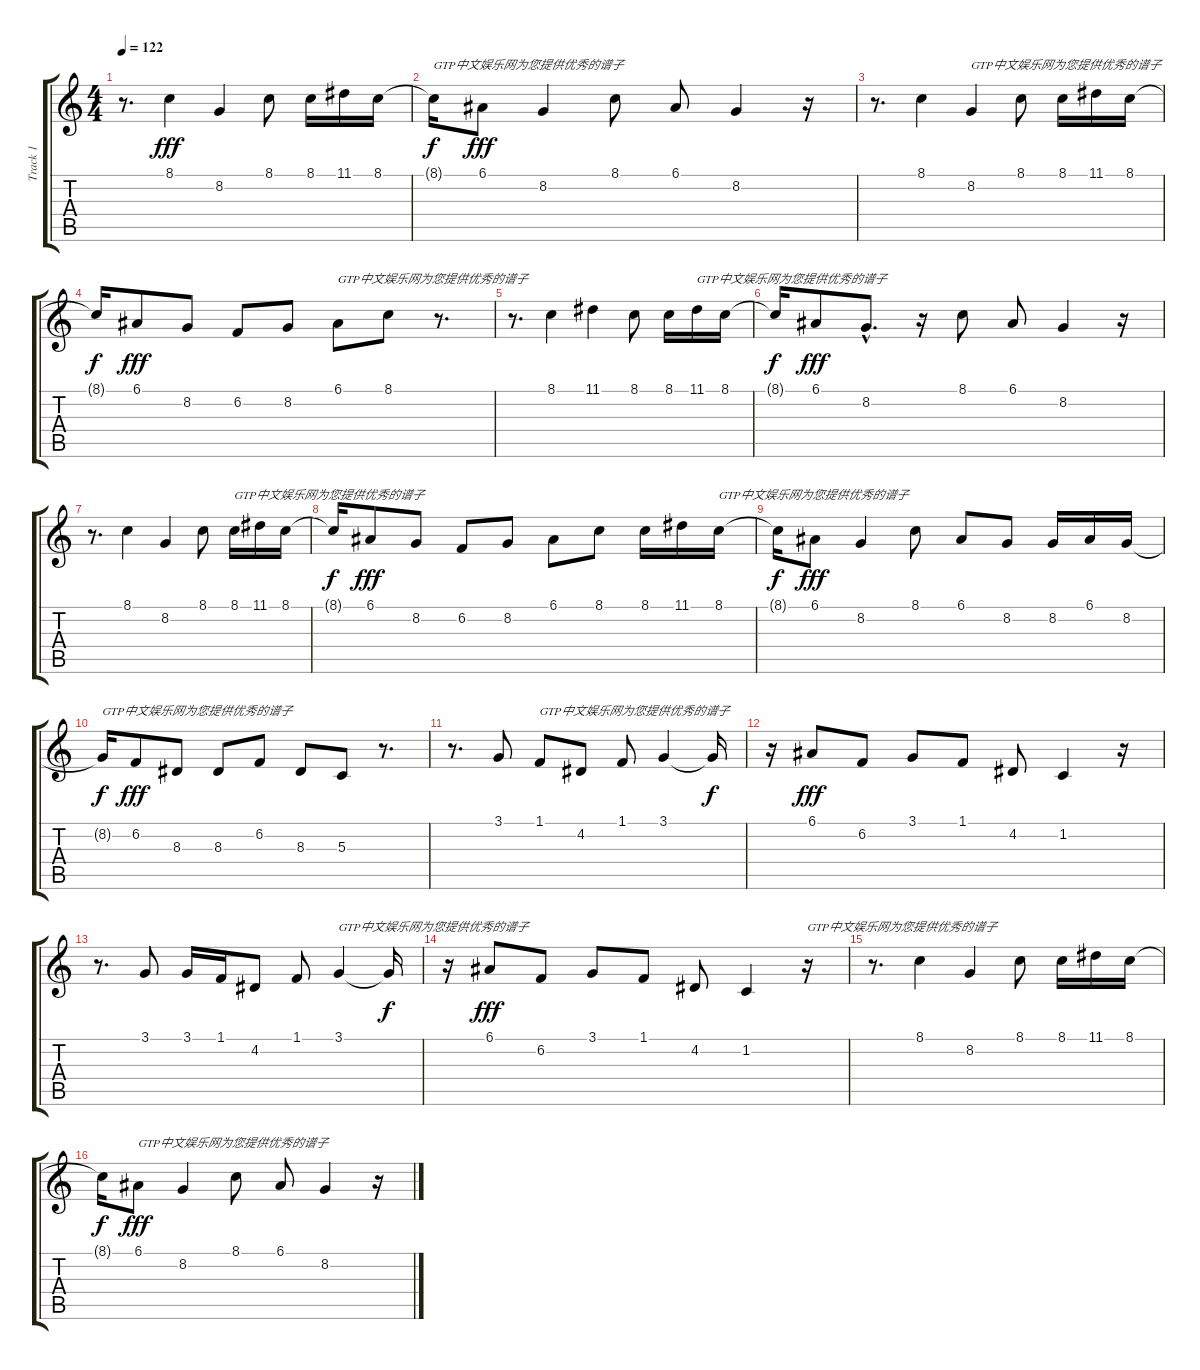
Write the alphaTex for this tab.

\track ("Track 1" "Track 1") {instrument fx7echoes}
\staff {score tabs}
\tuning (E4 B3 G3 D3 A2 E2) {hide}
\ts (4 4)
\tempo 122
\clef g2
\ks c
r.8{d dy fff instrument fx7echoes} 8.1.4 8.2.4 8.1.8 8.1.16 11.1.16 8.1.16 |
8.1{t}.16{txt "GTP中文娱乐网为您提供优秀的谱子" dy f} 6.1.8{dy fff} 8.2.4 8.1.8 6.1.8 8.2.4 r.16 |
r.8{d} 8.1.4 8.2.4{txt "GTP中文娱乐网为您提供优秀的谱子"} 8.1.8 8.1.16 11.1.16 8.1.16 |
8.1{t}.16{dy f} 6.1.8{dy fff} 8.2.8 6.2.8 8.2.8 6.1.8{txt "GTP中文娱乐网为您提供优秀的谱子"} 8.1.8 r.8{d} |
r.8{d} 8.1.4 11.1.4 8.1.8 8.1.16 11.1.16{txt "GTP中文娱乐网为您提供优秀的谱子"} 8.1.16 |
8.1{t}.16{dy f} 6.1.8{dy fff} 8.2{hac}.8{d} r.16 8.1.8 6.1.8 8.2.4 r.16 |
r.8{d} 8.1.4 8.2.4 8.1.8 8.1.16{txt "GTP中文娱乐网为您提供优秀的谱子"} 11.1.16 8.1.16 |
8.1{t}.16{dy f} 6.1.8{dy fff} 8.2.8 6.2.8 8.2.8 6.1.8 8.1.8 8.1.16 11.1.16 8.1.16{txt "GTP中文娱乐网为您提供优秀的谱子"} |
8.1{t}.16{dy f} 6.1.8{dy fff} 8.2.4 8.1.8 6.1.8 8.2.8 8.2.16 6.1.16 8.2.16 |
8.2{t}.16{txt "GTP中文娱乐网为您提供优秀的谱子" dy f} 6.2.8{dy fff} 8.3.8 8.3.8 6.2.8 8.3.8 5.3.8 r.8{d} |
r.8{d} 3.1.8 1.1.8{txt "GTP中文娱乐网为您提供优秀的谱子"} 4.2.8 1.1.8 3.1.4 3.1{t}.16{dy f} |
r.16 6.1.8{dy fff} 6.2.8 3.1.8 1.1.8 4.2.8 1.2.4 r.16 |
r.8{d} 3.1.8 3.1.16 1.1.16 4.2.8 1.1.8 3.1.4{txt "GTP中文娱乐网为您提供优秀的谱子"} 3.1{t}.16{dy f} |
r.16 6.1.8{dy fff} 6.2.8 3.1.8 1.1.8 4.2.8 1.2.4 r.16{txt "GTP中文娱乐网为您提供优秀的谱子"} |
r.8{d} 8.1.4 8.2.4 8.1.8 8.1.16 11.1.16 8.1.16 |
8.1{t}.16{dy f} 6.1.8{txt "GTP中文娱乐网为您提供优秀的谱子" dy fff} 8.2.4 8.1.8 6.1.8 8.2.4 r.16
